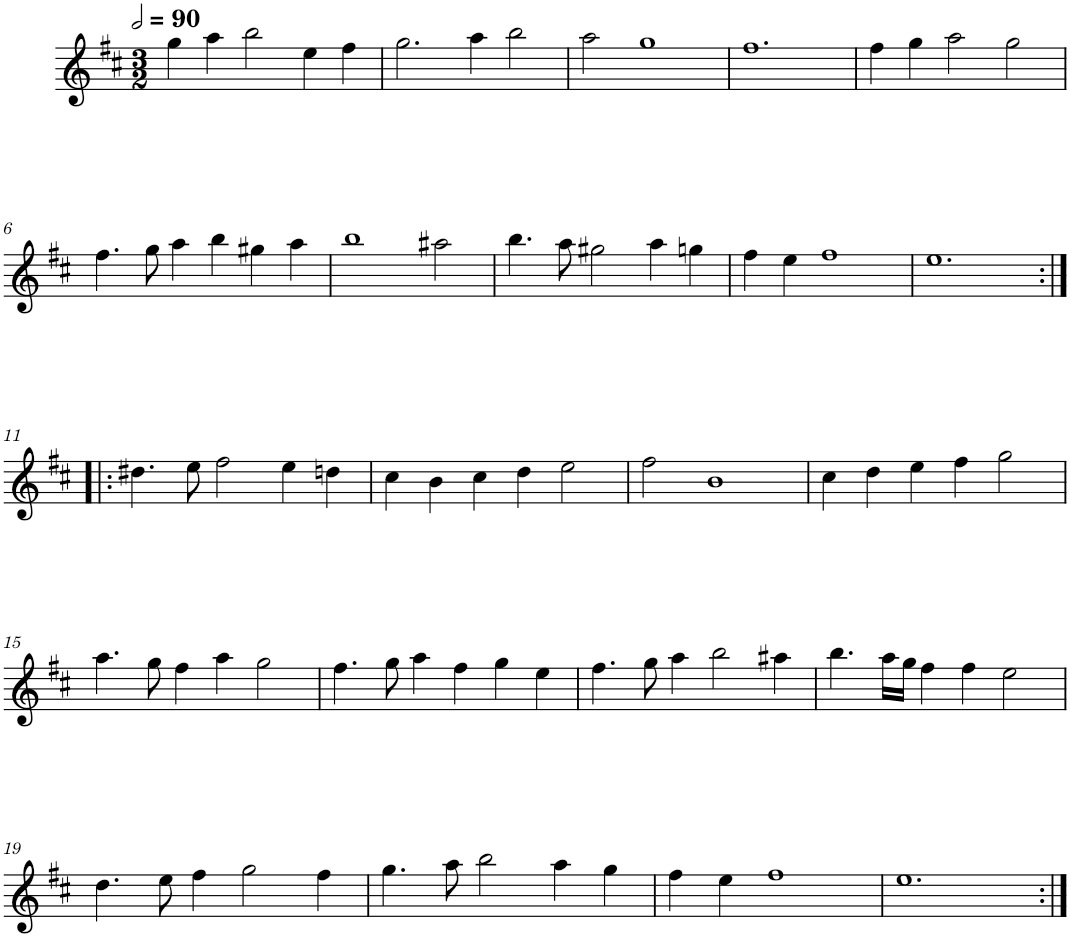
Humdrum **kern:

**kern
*part1
*staff1
*I"Trois parties
*clefG2
*k[f#c#]
*M3/2
*MM180
=1
4gg\
4aa\
2bb\
4ee\
4ff#\
=2
2.gg\
4aa\
2bb\
=3
2aa\
1gg
=4
1.ff#
=5
4ff#\
4gg\
2aa\
2gg\
!!LO:LB:g=z
=6
4.ff#\
8gg\
4aa\
4bb\
4gg#X\
4aa\
=7
1bb
2aa#X\
=8
4.bb\
8aa\
2gg#X\
4aa\
4ggn\
=9
4ff#\
4ee\
1ff#
=10
1.ee
!!LO:LB:g=z
=11:|!|:
4.dd#X\
8ee\
2ff#\
4ee\
4ddn\
=12
4cc#\
4b\
4cc#\
4dd\
2ee\
=13
2ff#\
1b
=14
4cc#\
4dd\
4ee\
4ff#\
2gg\
!!LO:LB:g=z
=15
4.aa\
8gg\
4ff#\
4aa\
2gg\
=16
4.ff#\
8gg\
4aa\
4ff#\
4gg\
4ee\
=17
4.ff#\
8gg\
4aa\
2bb\
4aa#X\
=18
4.bb\
16aa\LL
16gg\JJ
4ff#\
4ff#\
2ee\
!!LO:LB:g=z
=19
4.dd\
8ee\
4ff#\
2gg\
4ff#\
=20
4.gg\
8aa\
2bb\
4aa\
4gg\
=21
4ff#\
4ee\
1ff#
=22
1.ee
=:|!
*-
